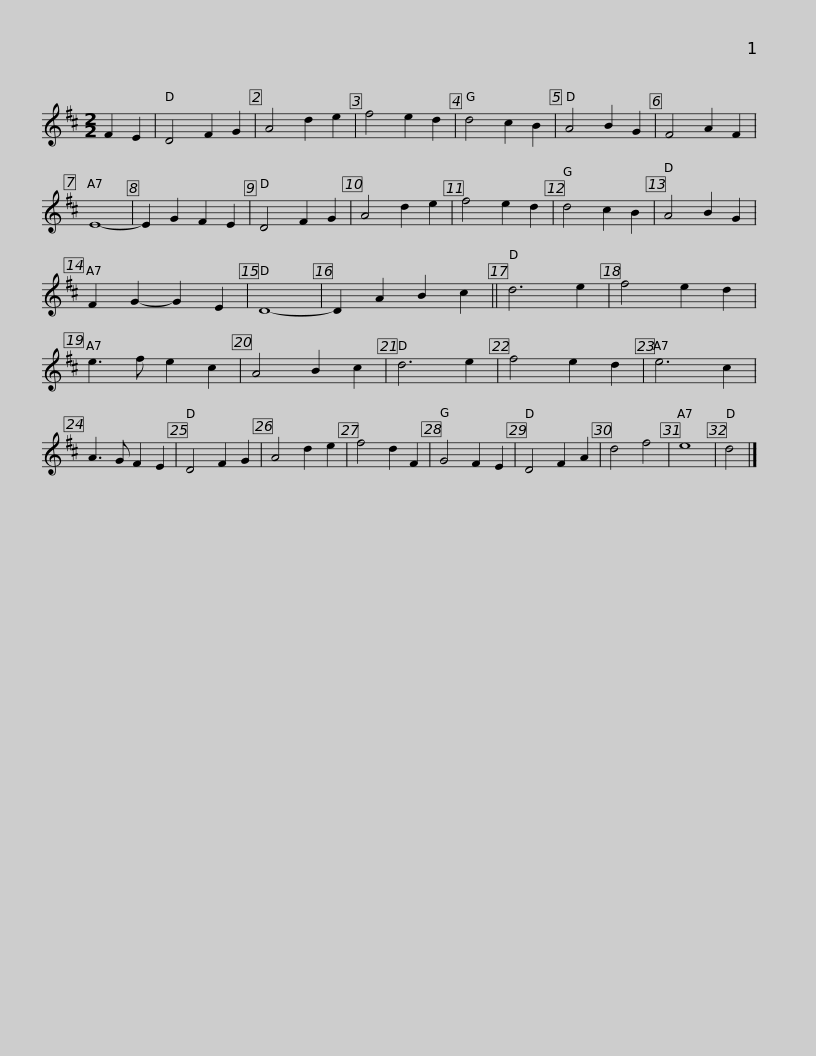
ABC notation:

X:1
L:1/8
M:2/2
I:linebreak $
K:D
V:1 treble
V:1
 F2 E2 | D4 F2 G2 | A4 d2 e2 | f4 e2 d2 | d4 c2 B2 | %5
 A4 B2 G2 | F4 A2 F2 | E8- | E2 G2 F2 E2 | D4 F2 G2 | %10
 A4 d2 e2 | f4 e2 d2 |$ d4 c2 B2 | A4 B2 G2 | F2 G2- G2 E2 | %15
 D8- | D2 A2 B2 c2 || d6 e2 | f4 e2 d2 | e3 f e2 c2 | %20
 A4 B2 c2 | d6 e2 | f4 e2 d2 | e6 c2 |$ A3 G F2 E2 | %25
 D4 F2 G2 | A4 d2 e2 | f4 d2 F2 | G4 F2 E2 | D4 F2 A2 | %30
 d4 f4 | e8 | d4 |] %33
